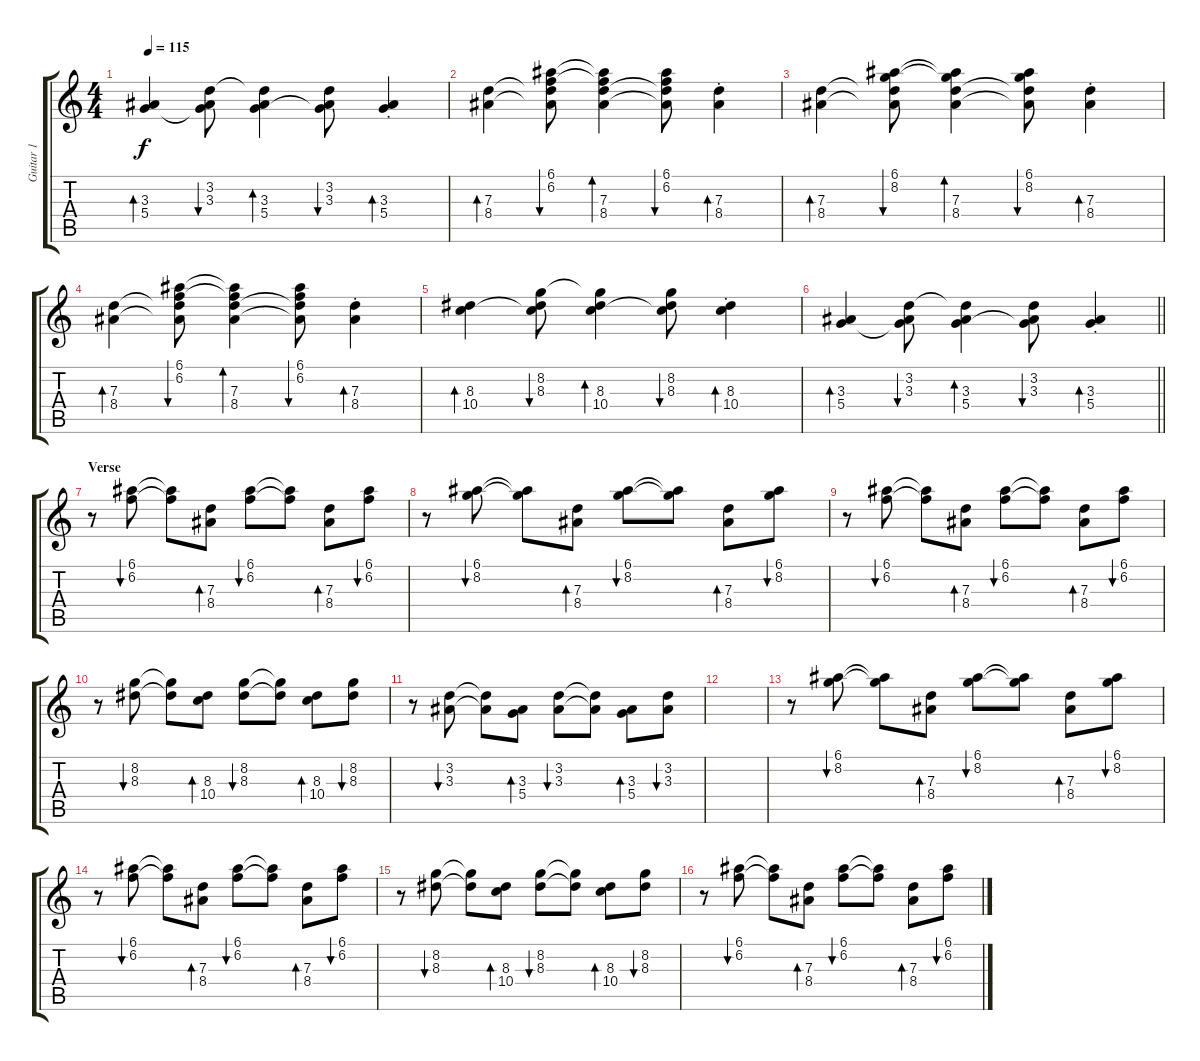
\track ("Guitar 1" "Guitar 1") {instrument electricguitarjazz}
\staff {score tabs}
\tuning (E4 B3 G3 D3 A2 E2) {hide}
\ts (4 4)
\tempo 115
\clef g2
\ks c
(3.3 5.4).4{bd 120 dy f} (3.2 3.3 5.4{t}).8{bu 240} (3.2{t} 3.3 5.4).4{bd 120} (3.2 3.3 5.4{t}).8{bu 120} (3.3{st} 5.4{st}).4{bd 120} |
(7.3 8.4).4{bd 120} (6.1 6.2 7.3{t} 8.4{t}).8{bu 120} (6.1{t} 6.2{t} 7.3 8.4).4{bd 120} (6.1 6.2 7.3{t} 8.4{t}).8{bu 120} (7.3{st} 8.4{st}).4{bd 120} |
(7.3 8.4).4{bd 120} (6.1 8.2 7.3{t} 8.4{t}).8{bu 120} (6.1{t} 8.2{t} 7.3 8.4).4{bd 120} (6.1 8.2 7.3{t} 8.4{t}).8{bu 120} (7.3{st} 8.4{st}).4{bd 120} |
(7.3 8.4).4{bd 120} (6.1 6.2 7.3{t} 8.4{t}).8{bu 120} (6.1{t} 6.2{t} 7.3 8.4).4{bd 120} (6.1 6.2 7.3{t} 8.4{t}).8{bu 120} (7.3{st} 8.4{st}).4{bd 120} |
(8.3 10.4).4{bd 120} (8.2 8.3 10.4{t}).8{bu 120} (8.2{t} 8.3 10.4).4{bd 120} (8.2 8.3 10.4{t}).8{bu 120} (8.3{st} 10.4{st}).4{bd 120} |
\barLineRight lightlight
(3.3 5.4).4{bd 120} (3.2 3.3 5.4{t}).8{bu 240} (3.2{t} 3.3 5.4).4{bd 120} (3.2 3.3 5.4{t}).8{bu 120} (3.3{st} 5.4{st}).4{bd 120} |
\section ("" "Verse")
r.8 (6.1 6.2).8{bu 120} (6.1{t} 6.2{t}).8 (7.3 8.4).8{bd 120} (6.1 6.2).8{bu 120} (6.1{t} 6.2{t}).8 (7.3 8.4).8{bd 120} (6.1 6.2).8{bu 120} |
r.8 (6.1 8.2).8{bu 120} (6.1{t} 8.2{t}).8 (7.3 8.4).8{bd 120} (6.1 8.2).8{bu 120} (6.1{t} 8.2{t}).8 (7.3 8.4).8{bd 120} (6.1 8.2).8{bu 120} |
r.8 (6.1 6.2).8{bu 120} (6.1{t} 6.2{t}).8 (7.3 8.4).8{bd 120} (6.1 6.2).8{bu 120} (6.1{t} 6.2{t}).8 (7.3 8.4).8{bd 120} (6.1 6.2).8{bu 120} |
r.8 (8.2 8.3).8{bu 120} (8.2{t} 8.3{t}).8 (8.3 10.4).8{bd 120} (8.2 8.3).8{bu 120} (8.2{t} 8.3{t}).8 (8.3 10.4).8{bd 120} (8.2 8.3).8{bu 120} |
r.8 (3.2 3.3).8{bu 120} (3.2{t} 3.3{t}).8 (3.3 5.4).8{bd 120} (3.2 3.3).8{bu 120} (3.2{t} 3.3{t}).8 (3.3 5.4).8{bd 120} (3.2 3.3).8{bu 120} |
|
r.8 (6.1 8.2).8{bu 120} (6.1{t} 8.2{t}).8 (7.3 8.4).8{bd 120} (6.1 8.2).8{bu 120} (6.1{t} 8.2{t}).8 (7.3 8.4).8{bd 120} (6.1 8.2).8{bu 120} |
r.8 (6.1 6.2).8{bu 120} (6.1{t} 6.2{t}).8 (7.3 8.4).8{bd 120} (6.1 6.2).8{bu 120} (6.1{t} 6.2{t}).8 (7.3 8.4).8{bd 120} (6.1 6.2).8{bu 120} |
r.8 (8.2 8.3).8{bu 120} (8.2{t} 8.3{t}).8 (8.3 10.4).8{bd 120} (8.2 8.3).8{bu 120} (8.2{t} 8.3{t}).8 (8.3 10.4).8{bd 120} (8.2 8.3).8{bu 120} |
r.8 (6.1 6.2).8{bu 120} (6.1{t} 6.2{t}).8 (7.3 8.4).8{bd 120} (6.1 6.2).8{bu 120} (6.1{t} 6.2{t}).8 (7.3 8.4).8{bd 120} (6.1 6.2).8{bu 120}
